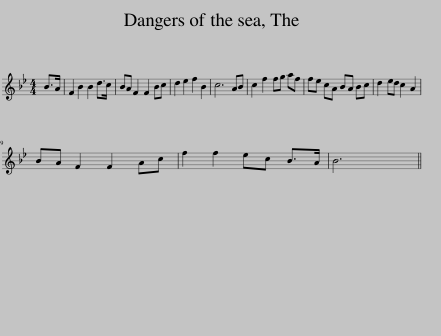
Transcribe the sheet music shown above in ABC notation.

X:1
L:1/8
M:4/4
I:linebreak $
K:Bb
V:1 treble
V:1
 B>A | F2 B2 B2 d>c | BA F2 F2 Bc | d2 e2 f2 B2 | c6 AB | %5
 c2 f2 fg af | fe cA BA Bc | d2 ed c2 A2 |$ BA F2 F2 Ac | f2 f2 ec B>A | %10
 B6 || %11
